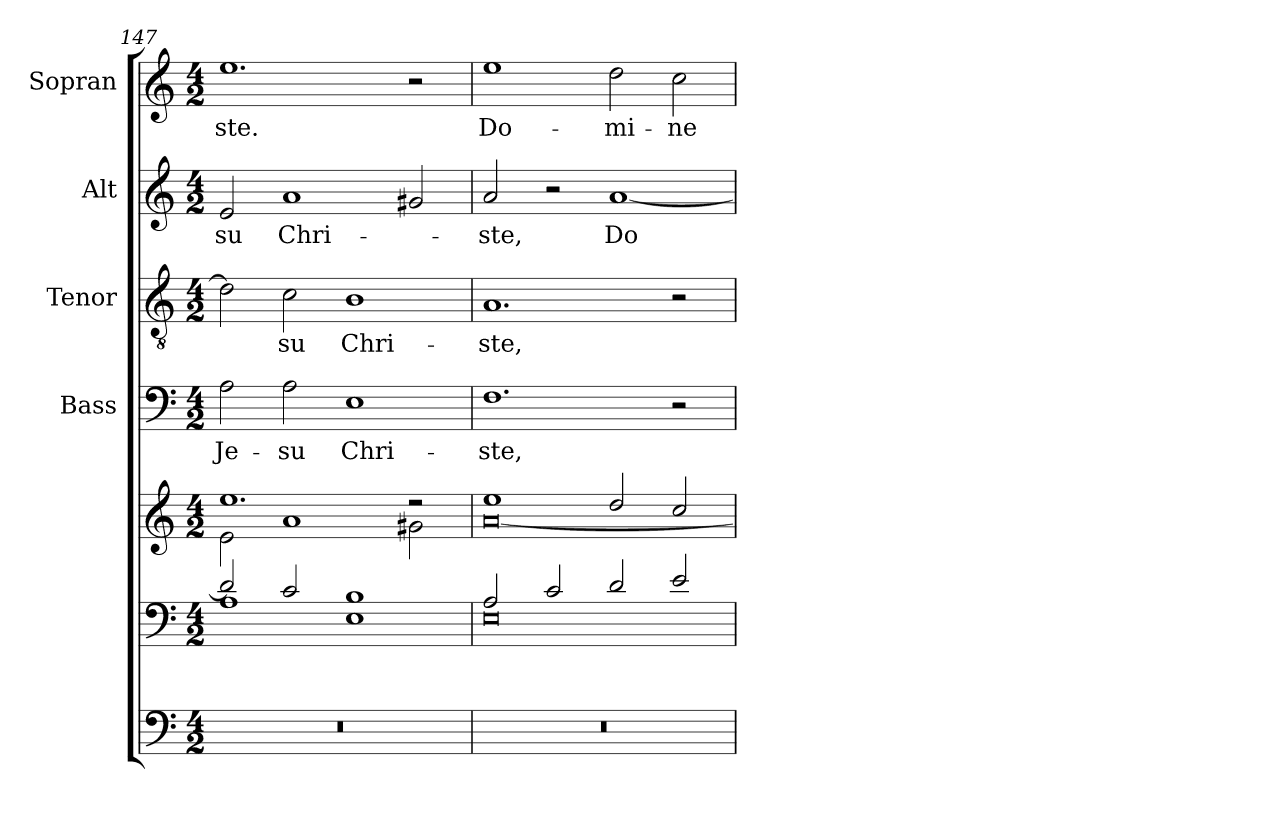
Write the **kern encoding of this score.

**kern	**kern	**kern	**kern	**text	**kern	**text	**kern	**text	**kern	**text
*part6	*part5	*part5	*part4	*part4	*part3	*part3	*part2	*part2	*part1	*part1
*staff7	*staff6	*staff5	*staff4	*staff4	*staff3	*staff3	*staff2	*staff2	*staff1	*staff1
*	*	*	*I"Bass	*	*I"Tenor	*	*I"Alt	*	*I"Sopran	*
*	*	*	*I'B.	*	*I'T.	*	*I'A.	*	*I'S.	*
*clefF4	*clefF4	*clefG2	*clefF4	*	*clefGv2	*	*clefG2	*	*clefG2	*
*k[]	*k[]	*k[]	*k[]	*	*k[]	*	*k[]	*	*k[]	*
*C:	*C:	*C:	*C:	*	*C:	*	*C:	*	*C:	*
*M4/2	*M4/2	*M4/2	*M4/2	*	*M4/2	*	*M4/2	*	*M4/2	*
=147	=147	=147	=147	=147	=147	=147	=147	=147	=147	=147
*	*^	*^	*	*	*	*	*	*	*	*
!	!	!	!	!	!	!LO:LY:b	!	!	!	!LO:LY:b	!	!LO:LY:b
0r	2d/]	1A	1.ee	2e\	2A\	Je-	2d\]	.	2e/	-su	1.ee	-ste.
!	!	!	!	!	!	!LO:LY:b	!	!LO:LY:b	!	!LO:LY:b	!	!
.	2c/	.	.	1a	2A\	-su	2c\	-su	1a	Chri-	.	.
!	!	!	!	!	!	!LO:LY:b	!	!LO:LY:b	!	!	!	!
.	1B	1E	.	.	1E	Chri-	1B	Chri-	.	.	.	.
.	.	.	2rdd	2g#X\	.	.	.	.	2g#X/	.	2r	.
=148	=148	=148	=148	=148	=148	=148	=148	=148	=148	=148	=148	=148
!	!	!	!	!	!	!LO:LY:b	!	!LO:LY:b	!	!LO:LY:b	!	!LO:LY:b
0r	2A/	0E	1ee	[<0a	1.F	-ste,	1.A	-ste,	2a/	-ste,	1ee	Do-
.	2c/	.	.	.	.	.	.	.	2r	.	.	.
!	!	!	!	!	!	!	!	!	!	!LO:LY:b	!	!LO:LY:b
.	2d/	.	2dd/	.	.	.	.	.	[1a	Do-	2dd\	-mi-
!	!	!	!	!	!	!	!	!	!	!	!	!LO:LY:b
.	2e/	.	2cc/	.	2r	.	2r	.	.	.	2cc\	-ne
*	*v	*v	*	*	*	*	*	*	*	*	*	*
*	*	*v	*v	*	*	*	*	*	*	*	*
=	=	=	=	=	=	=	=	=	=	=
*-	*-	*-	*-	*-	*-	*-	*-	*-	*-	*-
